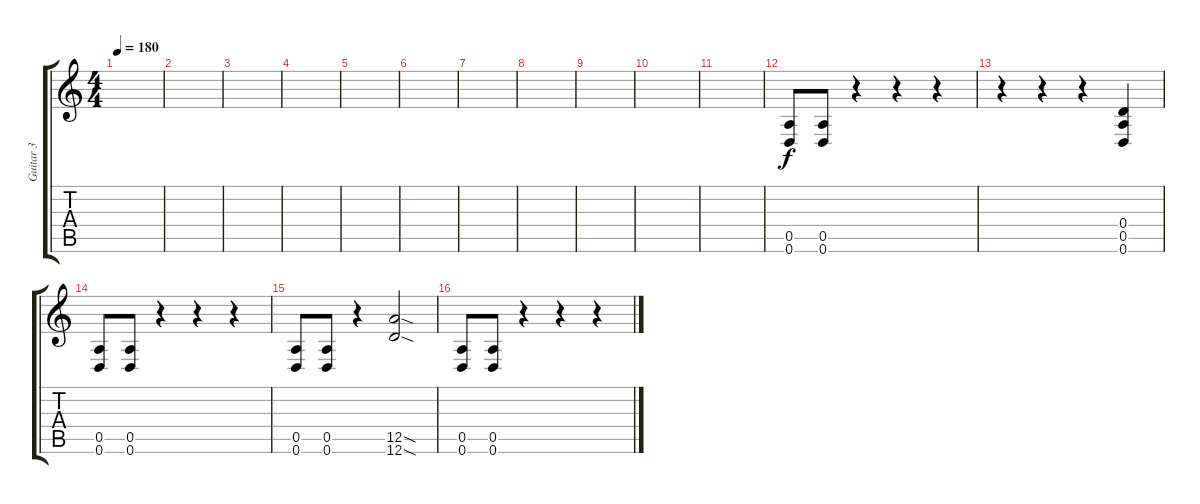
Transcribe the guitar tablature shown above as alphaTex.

\track ("Guitar 3" "Guitar 3") {instrument distortionguitar}
\staff {score tabs}
\tuning (E4 B3 G3 D3 A2 D2) {hide}
\ts (4 4)
\tempo 180
\clef g2
\ks c
|
|
|
|
|
|
|
|
|
|
|
(0.5 0.6).8 (0.5 0.6).8 r.4 r.4 r.4 |
r.4 r.4 r.4 (0.4 0.5 0.6).4 |
(0.5 0.6).8 (0.5 0.6).8 r.4 r.4 r.4 |
(0.5 0.6).8 (0.5 0.6).8 r.4 (12.5{sod} 12.6{sod}).2 |
(0.5 0.6).8 (0.5 0.6).8 r.4 r.4 r.4
